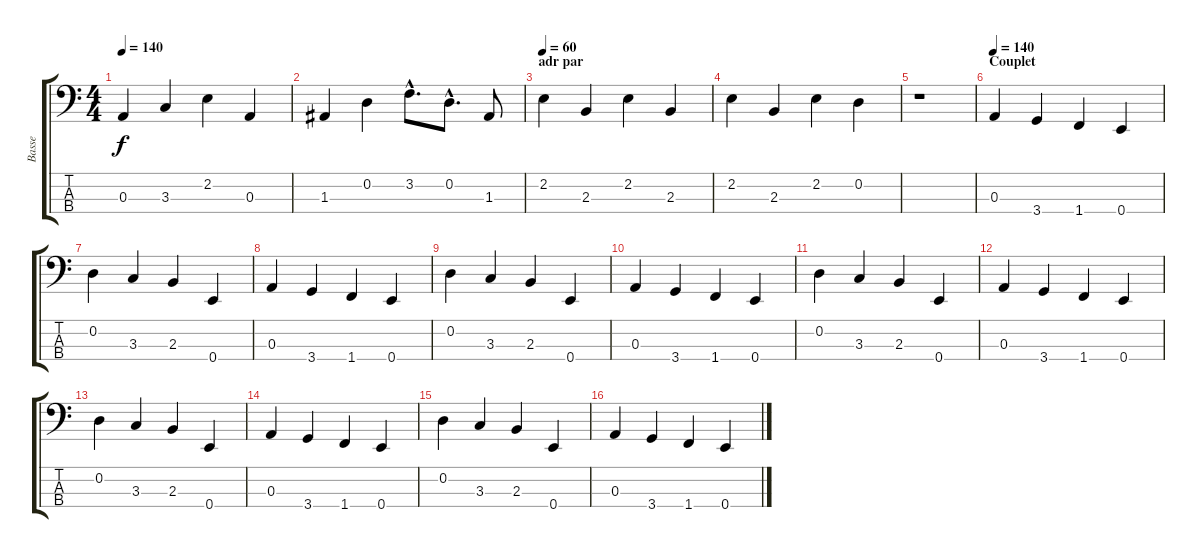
\track ("Basse" "Basse") {instrument electricbassfinger}
\staff {score tabs}
\tuning (G2 D2 A1 E1) {hide}
\ts (4 4)
\tempo 140
\clef f4
\ks c
0.3.4{dy f} 3.3.4 2.2.4 0.3.4 |
1.3.4 0.2.4 3.2{hac}.8{d} 0.2{hac}.8{d} 1.3.8 |
\section ("" "adr par")
\tempo 60
2.2.4 2.3.4 2.2.4 2.3.4 |
2.2.4 2.3.4 2.2.4 0.2.4 |
r.1 |
\section ("" "Couplet")
\tempo 140
0.3.4 3.4.4 1.4.4 0.4.4 |
0.2.4 3.3.4 2.3.4 0.4.4 |
0.3.4 3.4.4 1.4.4 0.4.4 |
0.2.4 3.3.4 2.3.4 0.4.4 |
0.3.4 3.4.4 1.4.4 0.4.4 |
0.2.4 3.3.4 2.3.4 0.4.4 |
0.3.4 3.4.4 1.4.4 0.4.4 |
0.2.4 3.3.4 2.3.4 0.4.4 |
0.3.4 3.4.4 1.4.4 0.4.4 |
0.2.4 3.3.4 2.3.4 0.4.4 |
0.3.4 3.4.4 1.4.4 0.4.4
